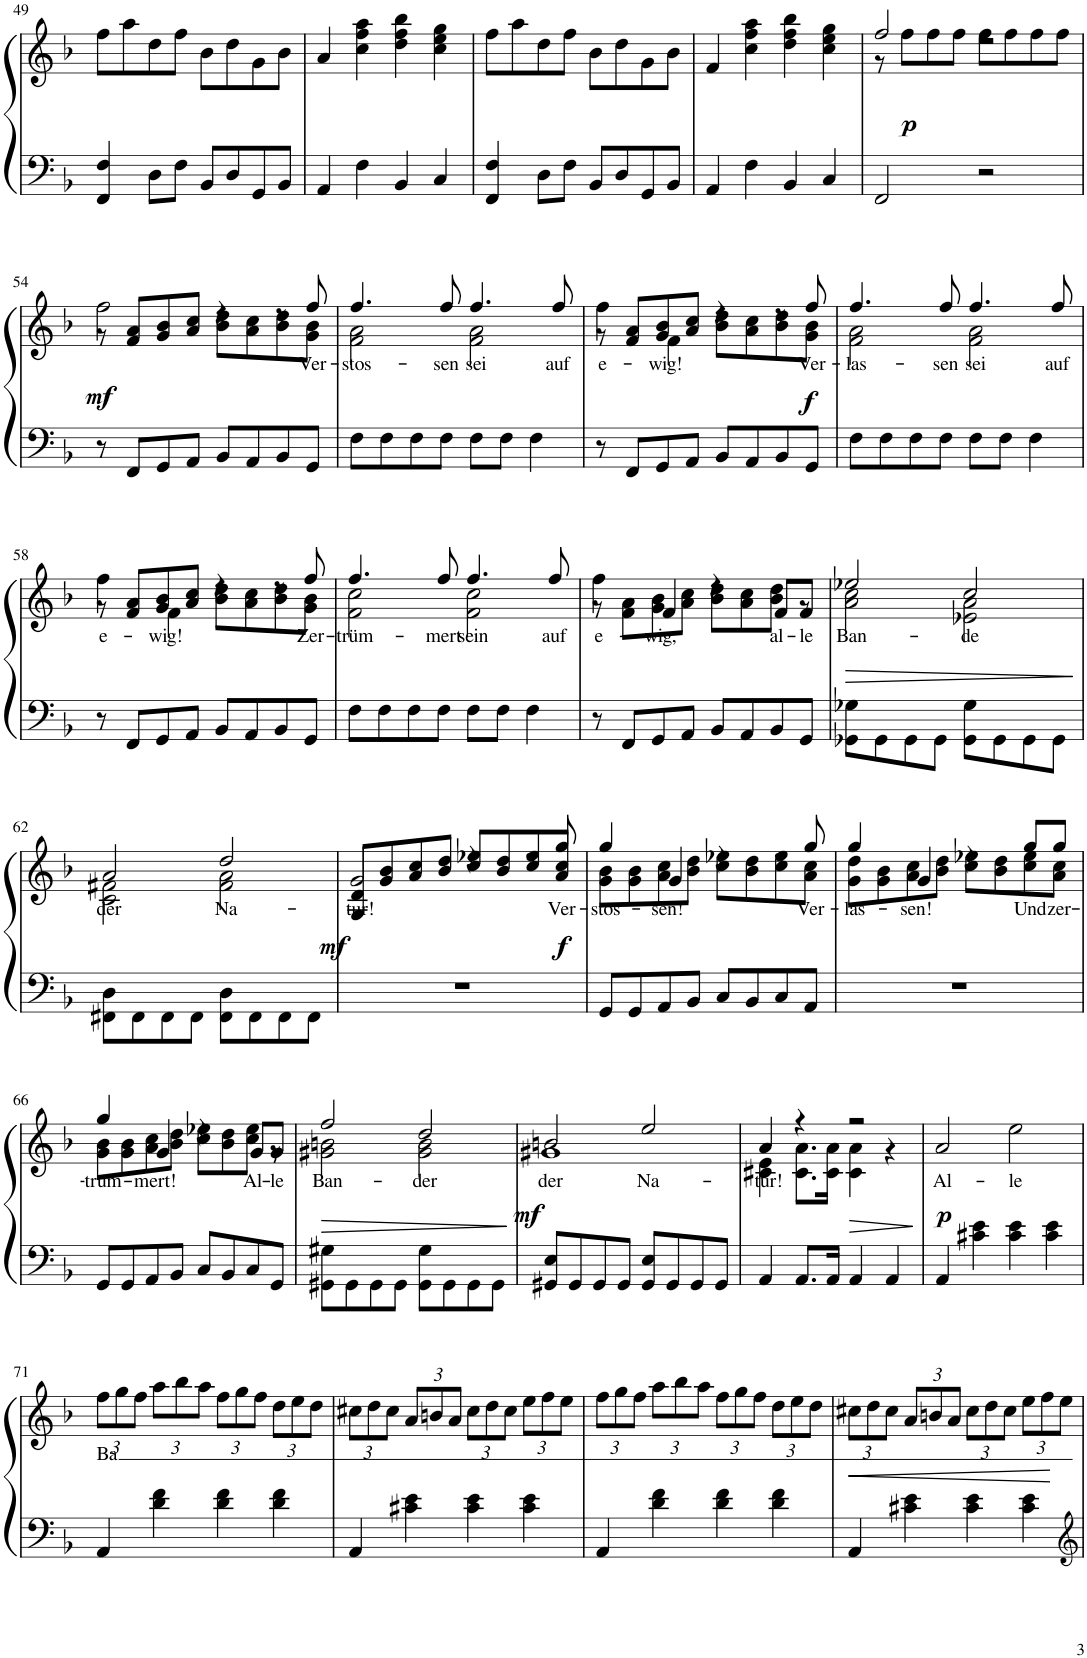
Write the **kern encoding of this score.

**kern	**kern	**text	**dynam
*part1	*part1	*part1	*part1
*staff2	*staff1	*staff1	*staff1/2
*I"Piano	*	*	*
*I'Pno.	*	*	*
!!LO:PB:g=z
*clefF4	*clefG2	*	*
*k[b-]	*k[b-]	*	*
*M4/4	*M4/4	*	*
=49	=49	=49	=49
4FF/ 4F/	8ff\L	.	.
.	8aa\	.	.
8D\L	8dd\	.	.
8F\J	8ff\J	.	.
8BB-/L	8b-\L	.	.
8D/	8dd\	.	.
8GG/	8g\	.	.
8BB-/J	8b-\J	.	.
=50	=50	=50	=50
4AA/	4a/	.	.
4F\	4cc\ 4ff\ 4aa\	.	.
4BB-/	4dd\ 4ff\ 4bb-\	.	.
4C/	4cc\ 4ee\ 4gg\	.	.
=51	=51	=51	=51
4FF/ 4F/	8ff\L	.	.
.	8aa\	.	.
8D\L	8dd\	.	.
8F\J	8ff\J	.	.
8BB-/L	8b-\L	.	.
8D/	8dd\	.	.
8GG/	8g\	.	.
8BB-/J	8b-\J	.	.
=52	=52	=52	=52
4AA/	4f/	.	.
4F\	4cc\ 4ff\ 4aa\	.	.
4BB-/	4dd\ 4ff\ 4bb-\	.	.
4C/	4cc\ 4ee\ 4gg\	.	.
=53	=53	=53	=53
*	*^	*	*
2FF/	2ff/	8r	.	.
!	!	!	!	!LO:DY:b
.	.	8ff\L	.	p
.	.	8ff\	.	.
.	.	8ff\J	.	.
2r	2r	8ff\L	.	.
.	.	8ff\	.	.
.	.	8ff\	.	.
.	.	8ff\J	.	.
!!LO:LB:g=z	!!
=54	=54	=54	=54	=54
!	!	!	!	!LO:DY:b
8r	2ff\	8r	.	mf
8FF/L	.	8f/ 8a/L	.	.
8GG/	.	8g/ 8b-/	.	.
8AA/J	.	8a/ 8cc/J	.	.
8BB-/L	4r	8b-\ 8dd\L	.	.
8AA/	.	8a\ 8cc\	.	.
8BB-/	8r	8b-\ 8dd\	.	.
!	!	!	!LO:LY:b	!
8GG/J	8ff/	8g\ 8b-\J	Ver-	.
=55	=55	=55	=55	=55
!	!	!	!LO:LY:b	!
8F\L	4.ff/	2f\ 2a\	-stos-	.
8F\	.	.	.	.
8F\	.	.	.	.
!	!	!	!LO:LY:b	!
8F\J	8ff/	.	-sen	.
!	!	!	!LO:LY:b	!
8F\L	4.ff/	2f\ 2a\	sei	.
8F\J	.	.	.	.
4F\	.	.	.	.
!	!	!	!LO:LY:b	!
.	8ff/	.	auf	.
=56	=56	=56	=56	=56
!	!	!	!LO:LY:b	!
8r	4ff\	8r	e-	.
8FF/L	.	8f/ 8a/L	.	.
!	!	!	!LO:LY:b	!
8GG/	4f\	8g/ 8b-/	-wig!	.
8AA/J	.	8a/ 8cc/J	.	.
8BB-/L	4r	8b-\ 8dd\L	.	.
8AA/	.	8a\ 8cc\	.	.
8BB-/	8r	8b-\ 8dd\	.	.
!	!	!	!LO:LY:b	!LO:DY:b
8GG/J	8ff/	8g\ 8b-\J	Ver-	f
=57	=57	=57	=57	=57
!	!	!	!LO:LY:b	!
8F\L	4.ff/	2f\ 2a\	-las-	.
8F\	.	.	.	.
8F\	.	.	.	.
!	!	!	!LO:LY:b	!
8F\J	8ff/	.	-sen	.
!	!	!	!LO:LY:b	!
8F\L	4.ff/	2f\ 2a\	sei	.
8F\J	.	.	.	.
4F\	.	.	.	.
!	!	!	!LO:LY:b	!
.	8ff/	.	auf	.
!!LO:LB:g=z	!!
=58	=58	=58	=58	=58
!	!	!	!LO:LY:b	!
8r	4ff\	8r	e-	.
8FF/L	.	8f/ 8a/L	.	.
!	!	!	!LO:LY:b	!
8GG/	4f\	8g/ 8b-/	-wig!	.
8AA/J	.	8a/ 8cc/J	.	.
8BB-/L	4r	8b-\ 8dd\L	.	.
8AA/	.	8a\ 8cc\	.	.
8BB-/	8r	8b-\ 8dd\	.	.
!	!	!	!LO:LY:b	!
8GG/J	8ff/	8g\ 8b-\J	Zer-	.
=59	=59	=59	=59	=59
!	!	!	!LO:LY:b	!
8F\L	4.ff/	2f\ 2cc\	-trüm-	.
8F\	.	.	.	.
8F\	.	.	.	.
!	!	!	!LO:LY:b	!
8F\J	8ff/	.	-mert	.
!	!	!	!LO:LY:b	!
8F\L	4.ff/	2f\ 2cc\	sein	.
8F\J	.	.	.	.
4F\	.	.	.	.
!	!	!	!LO:LY:b	!
.	8ff/	.	auf	.
=60	=60	=60	=60	=60
!	!	!	!LO:LY:b	!
8r	4ff\	8r	e-	.
8FF/L	.	8f\ 8a\L	.	.
!	!	!	!LO:LY:b	!
8GG/	4f/	8g\ 8b-\	-wig,	.
8AA/J	.	8a\ 8cc\J	.	.
8BB-/L	4r	8b-\ 8dd\L	.	.
8AA/	.	8a\ 8cc\	.	.
!	!	!	!LO:LY:b	!
8BB-/	8f/L	8b-\ 8dd\J	al-	.
!	!	!	!LO:LY:b	!
8GG/J	8f/J	8r	-le	.
=61	=61	=61	=61	=61
!	!	!	!LO:LY:b	!LO:HP:b
8GG-X\ 8G-X\L	2ee-X/	2a\ 2cc\	Ban-	>
8GG-\	.	.	.	.
8GG-\	.	.	.	.
8GG-\J	.	.	.	.
!	!	!	!LO:LY:b	!
8GG-\ 8G-\L	2cc/	2e-X\ 2a\	-de	.
8GG-\	.	.	.	.
8GG-\	.	.	.	.
8GG-\J	.	.	.	.
*	*v	*v	*	*
.	.	.	]
!!LO:LB:g=z
=62	=62	=62	=62
!	!	!LO:LY:b	!
*	*^	*	*
8FF#X\ 8D\L	2a/	2c\ 2f#X\	der	.
8FF#\	.	.	.	.
8FF#\	.	.	.	.
8FF#\J	.	.	.	.
!	!	!	!LO:LY:b	!
8FF#\ 8D\L	2dd/	2f#\ 2a\	Na-	.
8FF#\	.	.	.	.
8FF#\	.	.	.	.
8FF#\J	.	.	.	.
=63	=63	=63	=63	=63
!	!	!	!LO:LY:b	!LO:DY:b
1r	2g/	8G/ 8d/L	-tur!	mf
.	.	8g/ 8b-/	.	.
.	.	8a/ 8cc/	.	.
.	.	8b-/ 8dd/J	.	.
.	4r	8cc/ 8ee-X/L	.	.
.	.	8b-/ 8dd/	.	.
.	8r	8cc/ 8ee-/	.	.
!	!	!	!LO:LY:b	!LO:DY:b
.	8gg/	8a/ 8cc/J	Ver-	f
=64	=64	=64	=64	=64
!	!	!	!LO:LY:b	!
8GG/L	4gg/	8g\ 8b-\L	-stos-	.
8GG/	.	8g\ 8b-\	.	.
!	!	!	!LO:LY:b	!
8AA/	4g/	8a\ 8cc\	-sen!	.
8BB-/J	.	8b-\ 8dd\J	.	.
8C/L	4r	8cc\ 8ee-X\L	.	.
8BB-/	.	8b-\ 8dd\	.	.
8C/	8r	8cc\ 8ee-\	.	.
!	!	!	!LO:LY:b	!
8AA/J	8gg/	8a\ 8cc\J	Ver-	.
=65	=65	=65	=65	=65
!	!	!	!LO:LY:b	!
1r	4gg/	8g\ 8dd\L	-las-	.
.	.	8g\ 8b-\	.	.
!	!	!	!LO:LY:b	!
.	4g/	8a\ 8cc\	-sen!	.
.	.	8b-\ 8dd\J	.	.
.	4r	8cc\ 8ee-X\L	.	.
.	.	8b-\ 8dd\	.	.
!	!	!	!LO:LY:b	!
.	8gg/L	8cc\ 8ee-\	Und	.
!	!	!	!LO:LY:b	!
.	8gg/J	8a\ 8cc\J	zer-	.
!!LO:LB:g=z	!!
=66	=66	=66	=66	=66
!	!	!	!LO:LY:b	!
8GG/L	4gg/	8g\ 8b-\L	-trüm-	.
8GG/	.	8g\ 8b-\	.	.
!	!	!	!LO:LY:b	!
8AA/	4g/	8a\ 8cc\	-mert!	.
8BB-/J	.	8b-\ 8dd\J	.	.
8C/L	4r	8cc\ 8ee-X\L	.	.
8BB-/	.	8b-\ 8dd\	.	.
!	!	!	!LO:LY:b	!
8C/	8g/L	8cc\ 8ee-\J	Al-	.
!	!	!	!LO:LY:b	!
8GG/J	8g/J	8r	-le	.
=67	=67	=67	=67	=67
!	!	!	!LO:LY:b	!LO:HP:b
8GG#X\ 8G#X\L	2ff/	2g#X\ 2bn\	Ban-	>
8GG#\	.	.	.	.
8GG#\	.	.	.	.
8GG#\J	.	.	.	.
!	!	!	!LO:LY:b	!
8GG#\ 8G#\L	2dd/	2g#\ 2b\	-der	.
8GG#\	.	.	.	.
8GG#\	.	.	.	.
8GG#\J	.	.	.	.
*	*v	*v	*	*
.	.	.	]
=68	=68	=68	=68
!	!	!LO:LY:b	!LO:DY:b
*	*^	*	*
8GG#X/ 8E/L	2bn/	1g#X	der	mf
8GG#/	.	.	.	.
8GG#/	.	.	.	.
8GG#/J	.	.	.	.
!	!	!	!LO:LY:b	!
8GG#/ 8E/L	2ee/	.	Na-	.
8GG#/	.	.	.	.
8GG#/	.	.	.	.
8GG#/J	.	.	.	.
=69	=69	=69	=69	=69
!	!	!	!LO:LY:b	!
4AA/	4a/	4c#X\ 4e\	-tur!	.
8.AA/L	4r	8.c#\ 8.a\L	.	.
16AA/Jk	.	16c#\ 16a\Jk	.	.
!	!	!	!	!LO:HP:b
4AA/	2r	4c#\ 4a\	.	>
4AA/	.	4r	.	.
*	*v	*v	*	*
.	.	.	]
=70	=70	=70	=70
!	!	!LO:LY:b	!LO:DY:b
4AA/	2a/	Al-	p
4c#X\ 4e\	.	.	.
!	!	!LO:LY:b	!
4c#\ 4e\	2ee\	-le	.
4c#\ 4e\	.	.	.
!!LO:LB:g=z
=71	=71	=71	=71
*	*Xbrackettup	*	*
!	!	!LO:LY:b	!
4AA/	12ff\L	Ba	.
.	12gg\	.	.
.	12ff\J	.	.
4d\ 4f\	12aa\L	.	.
.	12bb-\	.	.
.	12aa\J	.	.
4d\ 4f\	12ff\L	.	.
.	12gg\	.	.
.	12ff\J	.	.
4d\ 4f\	12dd\L	.	.
.	12ee\	.	.
.	12dd\J	.	.
=72	=72	=72	=72
4AA/	12cc#X\L	.	.
.	12dd\	.	.
.	12cc#\J	.	.
4c#X\ 4e\	12a/L	.	.
.	12bn/	.	.
.	12a/J	.	.
4c#\ 4e\	12cc#\L	.	.
.	12dd\	.	.
.	12cc#\J	.	.
4c#\ 4e\	12ee\L	.	.
.	12ff\	.	.
.	12ee\J	.	.
=73	=73	=73	=73
4AA/	12ff\L	.	.
.	12gg\	.	.
.	12ff\J	.	.
4d\ 4f\	12aa\L	.	.
.	12bb-\	.	.
.	12aa\J	.	.
4d\ 4f\	12ff\L	.	.
.	12gg\	.	.
.	12ff\J	.	.
4d\ 4f\	12dd\L	.	.
.	12ee\	.	.
.	12dd\J	.	.
=74	=74	=74	=74
!	!	!	!LO:HP:b
4AA/	12cc#X\L	.	<
.	12dd\	.	.
.	12cc#\J	.	.
4c#X\ 4e\	12a/L	.	.
.	12bn/	.	.
.	12a/J	.	.
4c#\ 4e\	12cc#\L	.	.
.	12dd\	.	.
.	12cc#\J	.	.
4c#\ 4e\	12ee\L	.	.
.	12ff\	.	.
.	12ee\J	.	[
=	=	=	=
*-	*-	*-	*-
